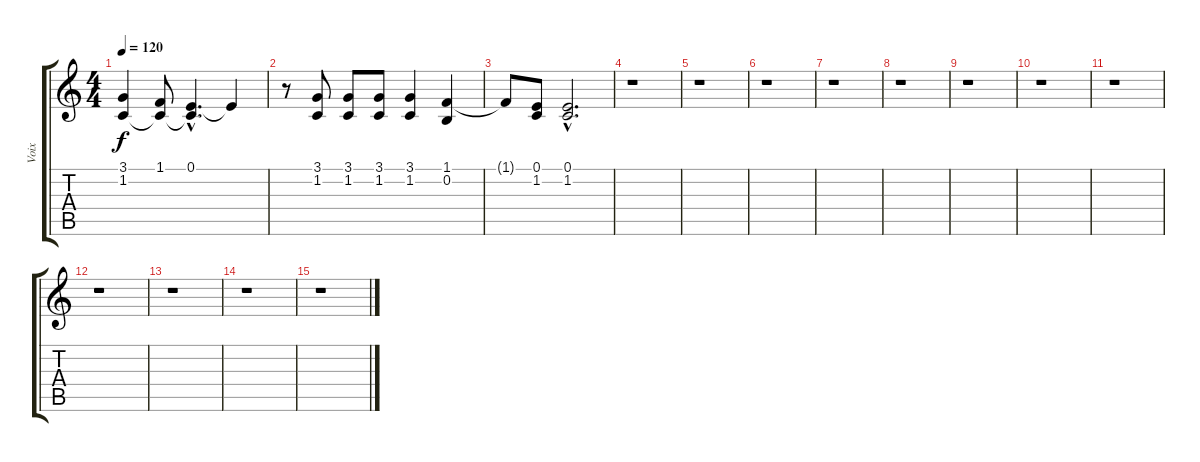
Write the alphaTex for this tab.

\track ("Voix" "Voix") {instrument ocarina}
\staff {score tabs}
\tuning (E4 B3 G3 D3 A2 E2) {hide}
\ts (4 4)
\tempo 120
\clef g2
\ks c
(3.1 1.2).4{dy f} (1.1 1.2{t}).8 (0.1{hac} 1.2{hac t}).4{d} 0.1{t}.4 |
r.8 (3.1 1.2).8 (3.1 1.2).8 (3.1 1.2).8 (3.1 1.2).4 (1.1 0.2).4 |
1.1{t}.8 (0.1 1.2).8 (0.1{hac} 1.2{hac}).2{d} |
r.1 |
r.1 |
r.1 |
r.1 |
r.1 |
r.1 |
r.1 |
r.1 |
r.1 |
r.1 |
r.1 |
r.1
